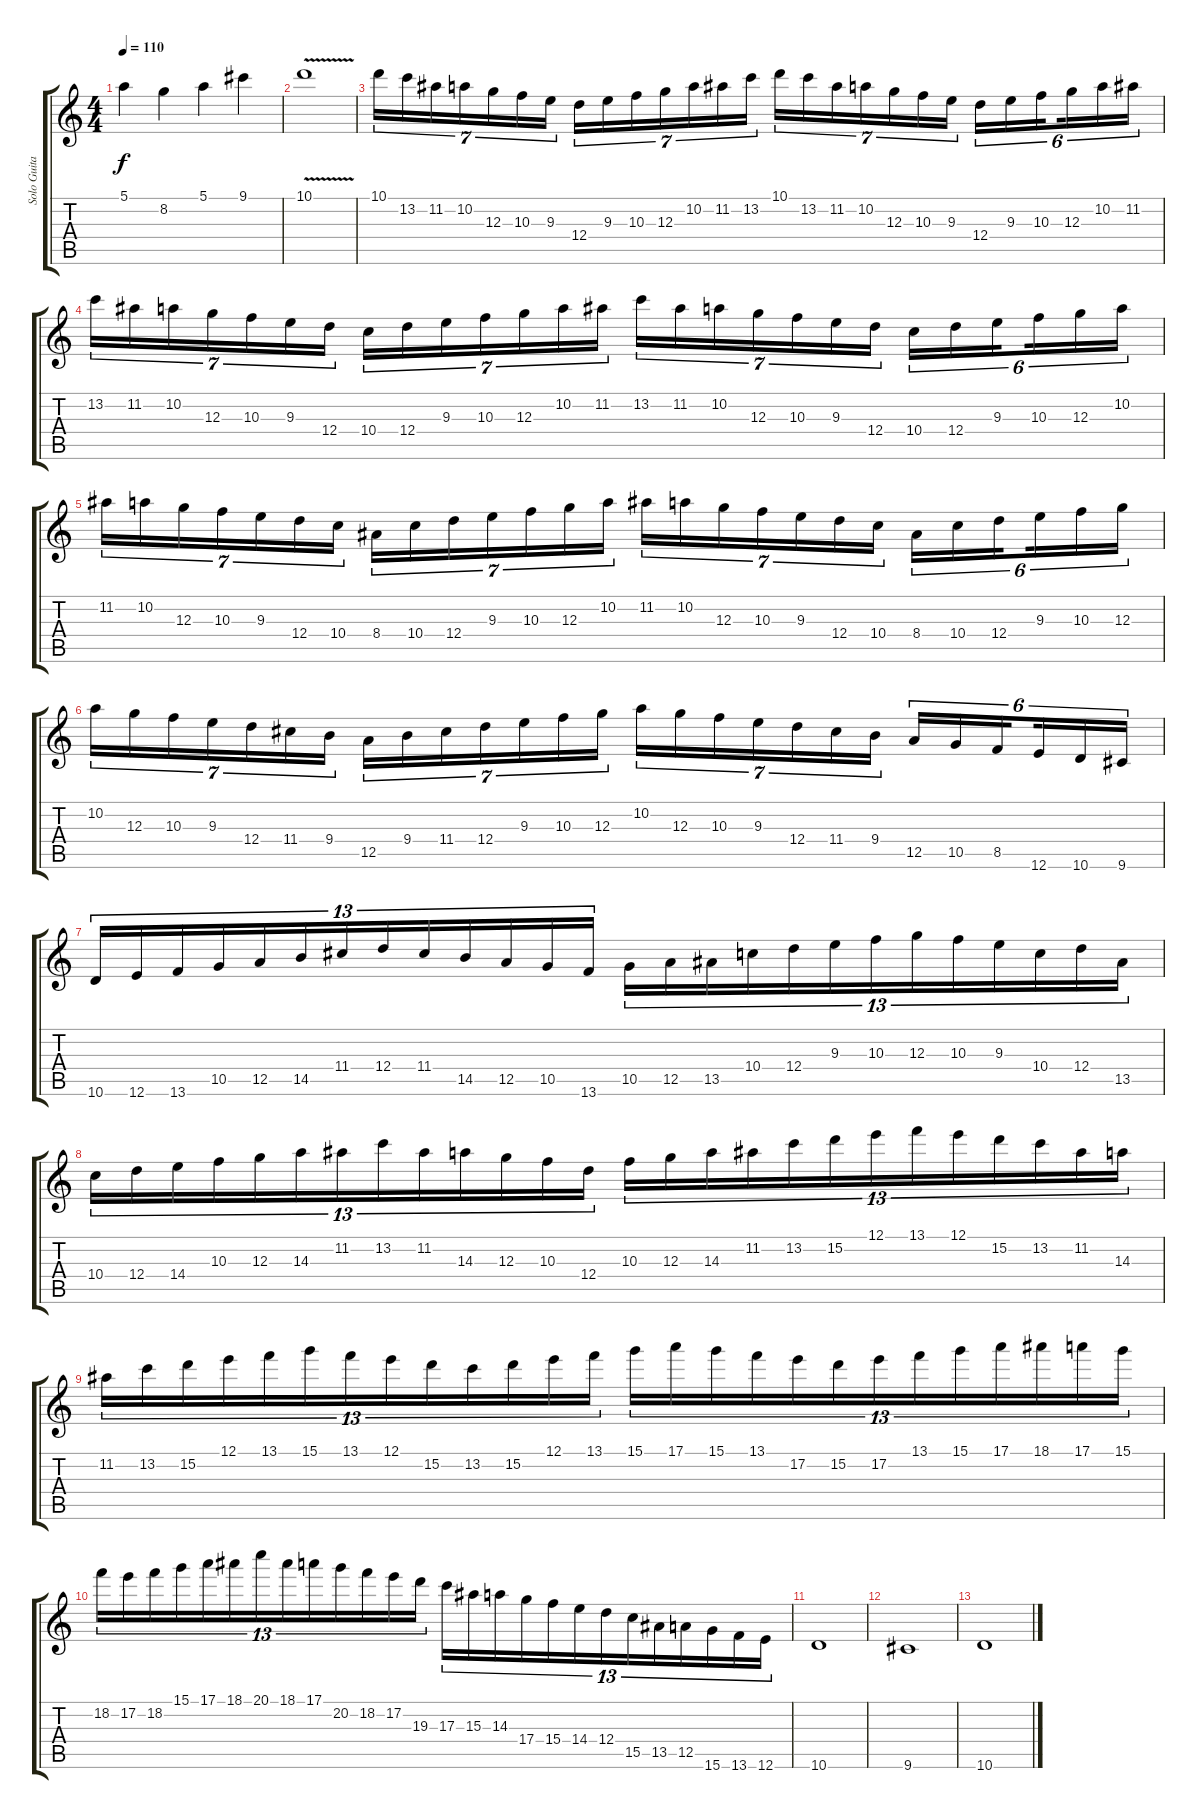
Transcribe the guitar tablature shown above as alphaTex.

\track ("Solo Guitar 1" "Solo Guita") {instrument distortionguitar}
\staff {score tabs}
\tuning (E4 B3 G3 D3 A2 E2) {hide}
\ts (4 4)
\tempo 110
\clef g2
\ks c
5.1.4{dy f} 8.2.4 5.1.4 9.1.4 |
10.1{v}.1 |
10.1.16{tu (7 4)} 13.2.16{tu (7 4)} 11.2.16{tu (7 4)} 10.2.16{tu (7 4)} 12.3.16{tu (7 4)} 10.3.16{tu (7 4)} 9.3.16{tu (7 4)} 12.4.16{tu (7 4)} 9.3.16{tu (7 4)} 10.3.16{tu (7 4)} 12.3.16{tu (7 4)} 10.2.16{tu (7 4)} 11.2.16{tu (7 4)} 13.2.16{tu (7 4)} 10.1.16{tu (7 4)} 13.2.16{tu (7 4)} 11.2.16{tu (7 4)} 10.2.16{tu (7 4)} 12.3.16{tu (7 4)} 10.3.16{tu (7 4)} 9.3.16{tu (7 4)} 12.4.16{tu (6 4)} 9.3.16{tu (6 4)} 10.3.16{tu (6 4) beam splitsecondary} 12.3.16{tu (6 4)} 10.2.16{tu (6 4)} 11.2.16{tu (6 4)} |
13.2.16{tu (7 4)} 11.2.16{tu (7 4)} 10.2.16{tu (7 4)} 12.3.16{tu (7 4)} 10.3.16{tu (7 4)} 9.3.16{tu (7 4)} 12.4.16{tu (7 4)} 10.4.16{tu (7 4)} 12.4.16{tu (7 4)} 9.3.16{tu (7 4)} 10.3.16{tu (7 4)} 12.3.16{tu (7 4)} 10.2.16{tu (7 4)} 11.2.16{tu (7 4)} 13.2.16{tu (7 4)} 11.2.16{tu (7 4)} 10.2.16{tu (7 4)} 12.3.16{tu (7 4)} 10.3.16{tu (7 4)} 9.3.16{tu (7 4)} 12.4.16{tu (7 4)} 10.4.16{tu (6 4)} 12.4.16{tu (6 4)} 9.3.16{tu (6 4) beam splitsecondary} 10.3.16{tu (6 4)} 12.3.16{tu (6 4)} 10.2.16{tu (6 4)} |
11.2.16{tu (7 4)} 10.2.16{tu (7 4)} 12.3.16{tu (7 4)} 10.3.16{tu (7 4)} 9.3.16{tu (7 4)} 12.4.16{tu (7 4)} 10.4.16{tu (7 4)} 8.4.16{tu (7 4)} 10.4.16{tu (7 4)} 12.4.16{tu (7 4)} 9.3.16{tu (7 4)} 10.3.16{tu (7 4)} 12.3.16{tu (7 4)} 10.2.16{tu (7 4)} 11.2.16{tu (7 4)} 10.2.16{tu (7 4)} 12.3.16{tu (7 4)} 10.3.16{tu (7 4)} 9.3.16{tu (7 4)} 12.4.16{tu (7 4)} 10.4.16{tu (7 4)} 8.4.16{tu (6 4)} 10.4.16{tu (6 4)} 12.4.16{tu (6 4) beam splitsecondary} 9.3.16{tu (6 4)} 10.3.16{tu (6 4)} 12.3.16{tu (6 4)} |
10.2.16{tu (7 4)} 12.3.16{tu (7 4)} 10.3.16{tu (7 4)} 9.3.16{tu (7 4)} 12.4.16{tu (7 4)} 11.4.16{tu (7 4)} 9.4.16{tu (7 4)} 12.5.16{tu (7 4)} 9.4.16{tu (7 4)} 11.4.16{tu (7 4)} 12.4.16{tu (7 4)} 9.3.16{tu (7 4)} 10.3.16{tu (7 4)} 12.3.16{tu (7 4)} 10.2.16{tu (7 4)} 12.3.16{tu (7 4)} 10.3.16{tu (7 4)} 9.3.16{tu (7 4)} 12.4.16{tu (7 4)} 11.4.16{tu (7 4)} 9.4.16{tu (7 4)} 12.5.16{tu (6 4)} 10.5.16{tu (6 4)} 8.5.16{tu (6 4) beam splitsecondary} 12.6.16{tu (6 4)} 10.6.16{tu (6 4)} 9.6.16{tu (6 4)} |
10.6.16{tu (13 8)} 12.6.16{tu (13 8)} 13.6.16{tu (13 8)} 10.5.16{tu (13 8)} 12.5.16{tu (13 8)} 14.5.16{tu (13 8)} 11.4.16{tu (13 8)} 12.4.16{tu (13 8)} 11.4.16{tu (13 8)} 14.5.16{tu (13 8)} 12.5.16{tu (13 8)} 10.5.16{tu (13 8)} 13.6.16{tu (13 8)} 10.5.16{tu (13 8)} 12.5.16{tu (13 8)} 13.5.16{tu (13 8)} 10.4.16{tu (13 8)} 12.4.16{tu (13 8)} 9.3.16{tu (13 8)} 10.3.16{tu (13 8)} 12.3.16{tu (13 8)} 10.3.16{tu (13 8)} 9.3.16{tu (13 8)} 10.4.16{tu (13 8)} 12.4.16{tu (13 8)} 13.5.16{tu (13 8)} |
10.4.16{tu (13 8)} 12.4.16{tu (13 8)} 14.4.16{tu (13 8)} 10.3.16{tu (13 8)} 12.3.16{tu (13 8)} 14.3.16{tu (13 8)} 11.2.16{tu (13 8)} 13.2.16{tu (13 8)} 11.2.16{tu (13 8)} 14.3.16{tu (13 8)} 12.3.16{tu (13 8)} 10.3.16{tu (13 8)} 12.4.16{tu (13 8)} 10.3.16{tu (13 8)} 12.3.16{tu (13 8)} 14.3.16{tu (13 8)} 11.2.16{tu (13 8)} 13.2.16{tu (13 8)} 15.2.16{tu (13 8)} 12.1.16{tu (13 8)} 13.1.16{tu (13 8)} 12.1.16{tu (13 8)} 15.2.16{tu (13 8)} 13.2.16{tu (13 8)} 11.2.16{tu (13 8)} 14.3.16{tu (13 8)} |
11.2.16{tu (13 8)} 13.2.16{tu (13 8)} 15.2.16{tu (13 8)} 12.1.16{tu (13 8)} 13.1.16{tu (13 8)} 15.1.16{tu (13 8)} 13.1.16{tu (13 8)} 12.1.16{tu (13 8)} 15.2.16{tu (13 8)} 13.2.16{tu (13 8)} 15.2.16{tu (13 8)} 12.1.16{tu (13 8)} 13.1.16{tu (13 8)} 15.1.16{tu (13 8)} 17.1.16{tu (13 8)} 15.1.16{tu (13 8)} 13.1.16{tu (13 8)} 17.2.16{tu (13 8)} 15.2.16{tu (13 8)} 17.2.16{tu (13 8)} 13.1.16{tu (13 8)} 15.1.16{tu (13 8)} 17.1.16{tu (13 8)} 18.1.16{tu (13 8)} 17.1.16{tu (13 8)} 15.1.16{tu (13 8)} |
18.2.16{tu (13 8)} 17.2.16{tu (13 8)} 18.2.16{tu (13 8)} 15.1.16{tu (13 8)} 17.1.16{tu (13 8)} 18.1.16{tu (13 8)} 20.1.16{tu (13 8)} 18.1.16{tu (13 8)} 17.1.16{tu (13 8)} 20.2.16{tu (13 8)} 18.2.16{tu (13 8)} 17.2.16{tu (13 8)} 19.3.16{tu (13 8)} 17.3.16{tu (13 8)} 15.3.16{tu (13 8)} 14.3.16{tu (13 8)} 17.4.16{tu (13 8)} 15.4.16{tu (13 8)} 14.4.16{tu (13 8)} 12.4.16{tu (13 8)} 15.5.16{tu (13 8)} 13.5.16{tu (13 8)} 12.5.16{tu (13 8)} 15.6.16{tu (13 8)} 13.6.16{tu (13 8)} 12.6.16{tu (13 8)} |
10.6.1 |
9.6.1 |
10.6.1
